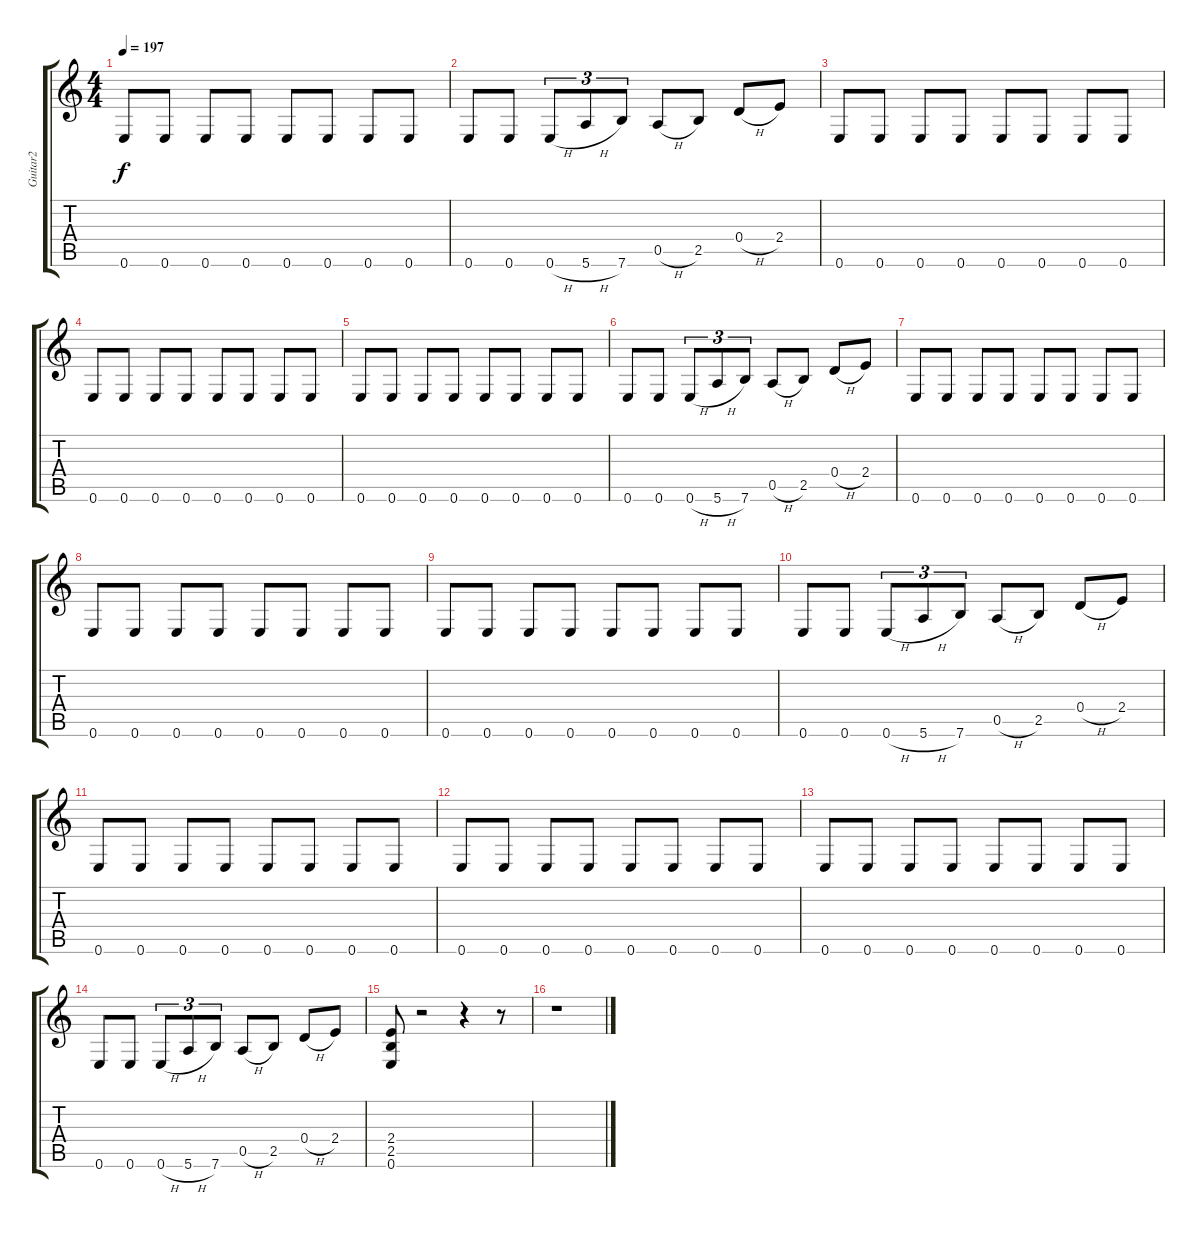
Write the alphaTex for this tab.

\track ("Guitar2" "Guitar2") {instrument distortionguitar}
\staff {score tabs}
\tuning (E4 B3 G3 D3 A2 E2) {hide}
\ts (4 4)
\tempo 197
\clef g2
\ks c
0.6.8{dy f} 0.6.8 0.6.8 0.6.8 0.6.8 0.6.8 0.6.8 0.6.8 |
0.6.8 0.6.8 0.6{h}.8{tu (3 2)} 5.6{h}.8{tu (3 2)} 7.6.8{tu (3 2)} 0.5{h}.8 2.5.8 0.4{h}.8 2.4.8 |
0.6.8 0.6.8 0.6.8 0.6.8 0.6.8 0.6.8 0.6.8 0.6.8 |
0.6.8 0.6.8 0.6.8 0.6.8 0.6.8 0.6.8 0.6.8 0.6.8 |
0.6.8 0.6.8 0.6.8 0.6.8 0.6.8 0.6.8 0.6.8 0.6.8 |
0.6.8 0.6.8 0.6{h}.8{tu (3 2)} 5.6{h}.8{tu (3 2)} 7.6.8{tu (3 2)} 0.5{h}.8 2.5.8 0.4{h}.8 2.4.8 |
0.6.8 0.6.8 0.6.8 0.6.8 0.6.8 0.6.8 0.6.8 0.6.8 |
0.6.8 0.6.8 0.6.8 0.6.8 0.6.8 0.6.8 0.6.8 0.6.8 |
0.6.8 0.6.8 0.6.8 0.6.8 0.6.8 0.6.8 0.6.8 0.6.8 |
0.6.8 0.6.8 0.6{h}.8{tu (3 2)} 5.6{h}.8{tu (3 2)} 7.6.8{tu (3 2)} 0.5{h}.8 2.5.8 0.4{h}.8 2.4.8 |
0.6.8 0.6.8 0.6.8 0.6.8 0.6.8 0.6.8 0.6.8 0.6.8 |
0.6.8 0.6.8 0.6.8 0.6.8 0.6.8 0.6.8 0.6.8 0.6.8 |
0.6.8 0.6.8 0.6.8 0.6.8 0.6.8 0.6.8 0.6.8 0.6.8 |
0.6.8 0.6.8 0.6{h}.8{tu (3 2)} 5.6{h}.8{tu (3 2)} 7.6.8{tu (3 2)} 0.5{h}.8 2.5.8 0.4{h}.8 2.4.8 |
(2.4 2.5 0.6).8 r.2 r.4 r.8 |
r.1
